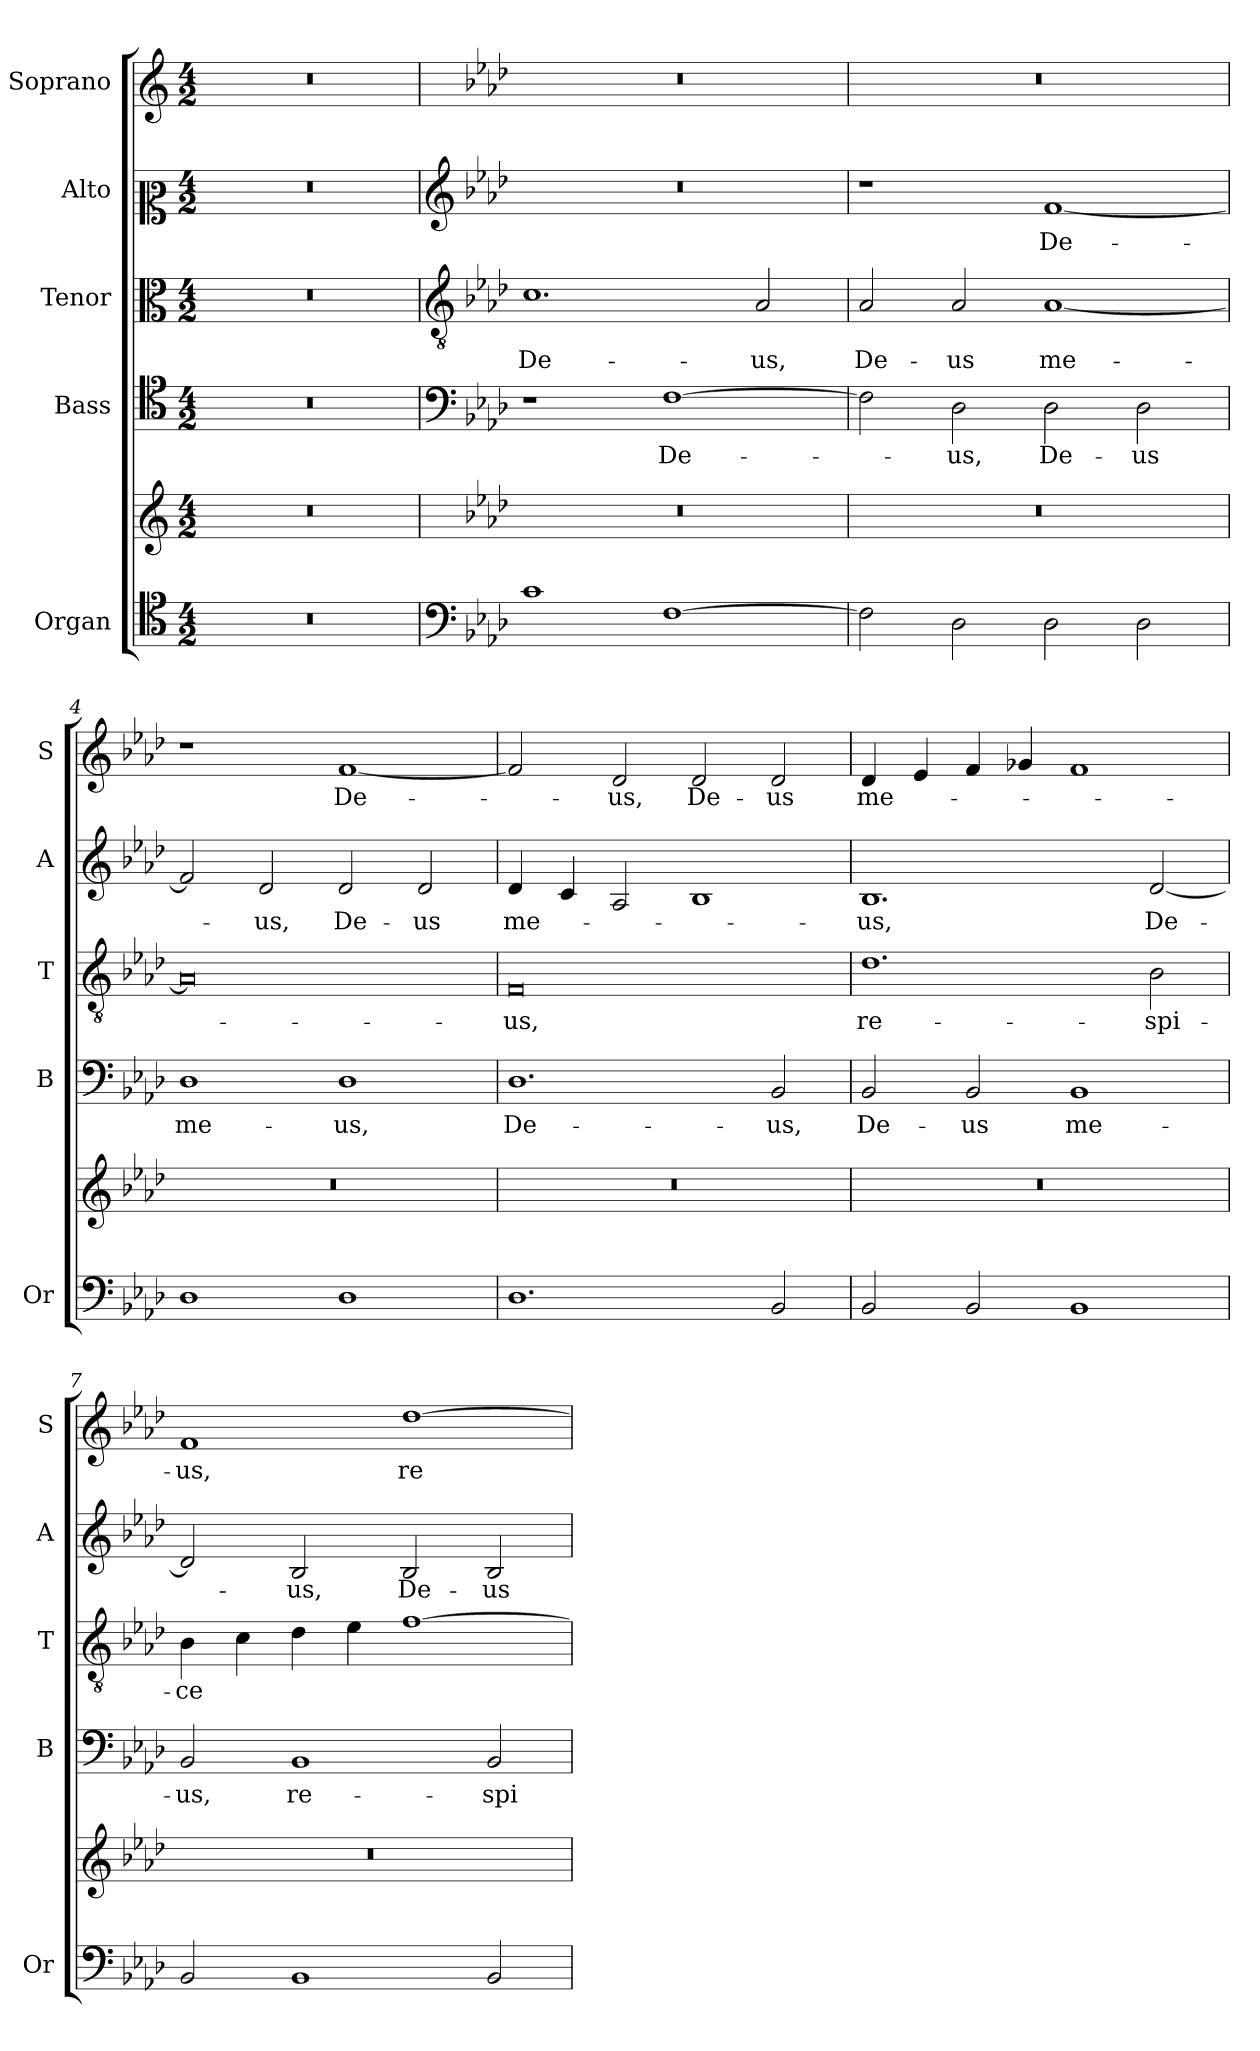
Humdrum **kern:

**kern	**kern	**kern	**text	**kern	**text	**kern	**text	**kern	**text
*part5	*part5	*part4	*part4	*part3	*part3	*part2	*part2	*part1	*part1
*staff6	*staff5	*staff4	*staff4	*staff3	*staff3	*staff2	*staff2	*staff1	*staff1
*I"Organ	*	*I"Bass	*	*I"Tenor	*	*I"Alto	*	*I"Soprano	*
*I'Or	*	*I'B	*	*I'T	*	*I'A	*	*I'S	*
*clefC4	*clefG2	*clefC4	*	*clefC3	*	*clefC2	*	*clefG2	*
*k[]	*k[]	*k[]	*	*k[]	*	*k[]	*	*k[]	*
*M4/2	*M4/2	*M4/2	*	*M4/2	*	*M4/2	*	*M4/2	*
*MM120	*MM120	*MM120	*	*MM120	*	*MM120	*	*MM120	*
=1	=1	=1	=1	=1	=1	=1	=1	=1	=1
0r	0r	0r	.	0r	.	0r	.	0r	.
=2	=2	=2	=2	=2	=2	=2	=2	=2	=2
*clefF4	*	*clefF4	*	*clefGv2	*	*clefG2	*	*	*
*k[b-e-a-d-]	*k[b-e-a-d-]	*k[b-e-a-d-]	*	*k[b-e-a-d-]	*	*k[b-e-a-d-]	*	*k[b-e-a-d-]	*
*A-:	*A-:	*A-:	*	*A-:	*	*A-:	*	*A-:	*
!	!	!	!	!	!LO:LY:b	!	!	!	!
1c	0r	1r	.	1.c	De-	0r	.	0r	.
!	!	!	!LO:LY:b	!	!	!	!	!	!
[1F	.	[1F	De-	.	.	.	.	.	.
!	!	!	!	!	!LO:LY:b	!	!	!	!
.	.	.	.	2A-/	-us,	.	.	.	.
=3	=3	=3	=3	=3	=3	=3	=3	=3	=3
!	!	!	!	!	!LO:LY:b	!	!	!	!
2F\]	0r	2F\]	.	2A-/	De-	1r	.	0r	.
!	!	!	!LO:LY:b	!	!LO:LY:b	!	!	!	!
2D-\	.	2D-\	-us,	2A-/	-us	.	.	.	.
!	!	!	!LO:LY:b	!	!LO:LY:b	!	!LO:LY:b	!	!
2D-\	.	2D-\	De-	[1A-	me-	[1f	De-	.	.
!	!	!	!LO:LY:b	!	!	!	!	!	!
2D-\	.	2D-\	-us	.	.	.	.	.	.
=4	=4	=4	=4	=4	=4	=4	=4	=4	=4
!	!	!	!LO:LY:b	!	!	!	!	!	!
1D-	0r	1D-	me-	0A-]	.	2f/]	.	1r	.
!	!	!	!	!	!	!	!LO:LY:b	!	!
.	.	.	.	.	.	2d-/	-us,	.	.
!	!	!	!LO:LY:b	!	!	!	!LO:LY:b	!	!LO:LY:b
1D-	.	1D-	-us,	.	.	2d-/	De-	[1f	De-
!	!	!	!	!	!	!	!LO:LY:b	!	!
.	.	.	.	.	.	2d-/	-us	.	.
=5	=5	=5	=5	=5	=5	=5	=5	=5	=5
!	!	!	!LO:LY:b	!	!LO:LY:b	!	!LO:LY:b	!	!
1.D-	0r	1.D-	De-	0F	-us,	4d-/	me-	2f/]	.
.	.	.	.	.	.	4c/	.	.	.
!	!	!	!	!	!	!	!	!	!LO:LY:b
.	.	.	.	.	.	2A-/	.	2d-/	-us,
!	!	!	!	!	!	!	!	!	!LO:LY:b
.	.	.	.	.	.	1B-	.	2d-/	De-
!	!	!	!LO:LY:b	!	!	!	!	!	!LO:LY:b
2BB-/	.	2BB-/	-us,	.	.	.	.	2d-/	-us
!!LO:LB:g=z
=6	=6	=6	=6	=6	=6	=6	=6	=6	=6
!	!	!	!LO:LY:b	!	!LO:LY:b	!	!LO:LY:b	!	!LO:LY:b
2BB-/	0r	2BB-/	De-	1.d-	re-	1.B-	-us,	4d-/	me-
.	.	.	.	.	.	.	.	4e-/	.
!	!	!	!LO:LY:b	!	!	!	!	!	!
2BB-/	.	2BB-/	-us	.	.	.	.	4f/	.
.	.	.	.	.	.	.	.	4g-X/	.
!	!	!	!LO:LY:b	!	!	!	!	!	!
1BB-	.	1BB-	me-	.	.	.	.	1f	.
!	!	!	!	!	!LO:LY:b	!	!LO:LY:b	!	!
.	.	.	.	2B-\	-spi-	[2d-/	De-	.	.
=7	=7	=7	=7	=7	=7	=7	=7	=7	=7
!	!	!	!LO:LY:b	!	!LO:LY:b	!	!	!	!LO:LY:b
2BB-/	0r	2BB-/	-us,	4B-\	-ce	2d-/]	.	1f	-us,
.	.	.	.	4c\	.	.	.	.	.
!	!	!	!LO:LY:b	!	!	!	!LO:LY:b	!	!
1BB-	.	1BB-	re-	4d-\	.	2B-/	-us,	.	.
.	.	.	.	4e-\	.	.	.	.	.
!	!	!	!	!	!	!	!LO:LY:b	!	!LO:LY:b
.	.	.	.	[1f	.	2B-/	De-	[1dd-	re-
!	!	!	!LO:LY:b	!	!	!	!LO:LY:b	!	!
2BB-/	.	2BB-/	-spi-	.	.	2B-/	-us	.	.
=	=	=	=	=	=	=	=	=	=
*-	*-	*-	*-	*-	*-	*-	*-	*-	*-
